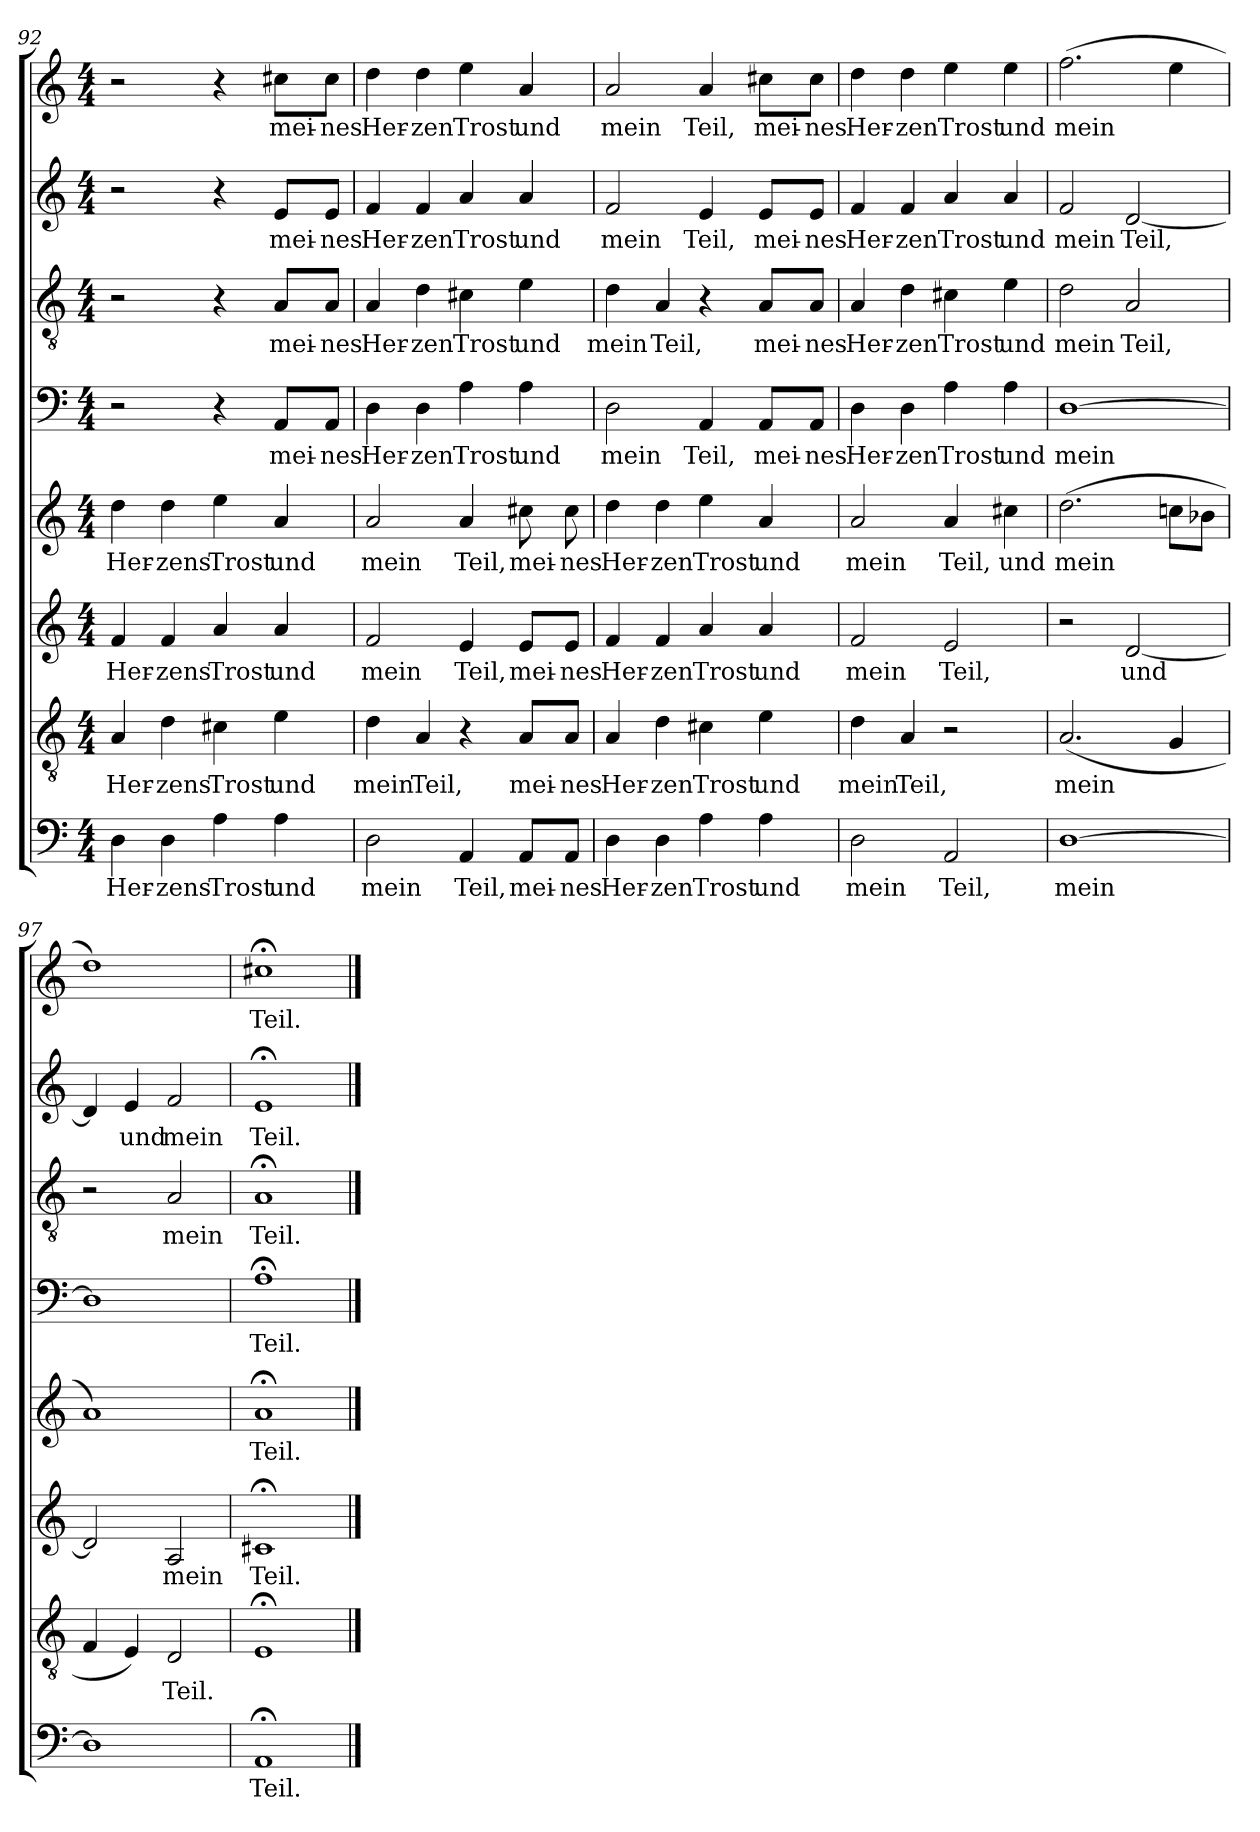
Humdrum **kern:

**kern	**text	**kern	**text	**kern	**text	**kern	**text	**kern	**text	**kern	**text	**kern	**text	**kern	**text
*part8	*part8	*part7	*part7	*part6	*part6	*part5	*part5	*part4	*part4	*part3	*part3	*part2	*part2	*part1	*part1
*staff8	*staff8	*staff7	*staff7	*staff6	*staff6	*staff5	*staff5	*staff4	*staff4	*staff3	*staff3	*staff2	*staff2	*staff1	*staff1
*clefF4	*	*clefGv2	*	*clefG2	*	*clefG2	*	*clefF4	*	*clefGv2	*	*clefG2	*	*clefG2	*
*k[]	*	*k[]	*	*k[]	*	*k[]	*	*k[]	*	*k[]	*	*k[]	*	*k[]	*
*C:	*	*C:	*	*C:	*	*C:	*	*C:	*	*C:	*	*C:	*	*C:	*
*M4/4	*	*M4/4	*	*M4/4	*	*M4/4	*	*M4/4	*	*M4/4	*	*M4/4	*	*M4/4	*
=92	=92	=92	=92	=92	=92	=92	=92	=92	=92	=92	=92	=92	=92	=92	=92
!	!LO:LY:b	!	!LO:LY:b	!	!LO:LY:b	!	!LO:LY:b	!	!	!	!	!	!	!	!
4D\	Her-	4A/	Her-	4f/	Her-	4dd\	Her-	2r	.	2r	.	2r	.	2r	.
!	!LO:LY:b	!	!LO:LY:b	!	!LO:LY:b	!	!LO:LY:b	!	!	!	!	!	!	!	!
4D\	-zens	4d\	-zens	4f/	-zens	4dd\	-zens	.	.	.	.	.	.	.	.
!	!LO:LY:b	!	!LO:LY:b	!	!LO:LY:b	!	!LO:LY:b	!	!	!	!	!	!	!	!
4A\	Trost	4c#X\	Trost	4a/	Trost	4ee\	Trost	4r	.	4r	.	4r	.	4r	.
!	!LO:LY:b	!	!LO:LY:b	!	!LO:LY:b	!	!LO:LY:b	!	!LO:LY:b	!	!LO:LY:b	!	!LO:LY:b	!	!LO:LY:b
4A\	und	4e\	und	4a/	und	4a/	und	8AA/L	mei-	8A/L	mei-	8e/L	mei-	8cc#X\L	mei-
!	!	!	!	!	!	!	!	!	!LO:LY:b	!	!LO:LY:b	!	!LO:LY:b	!	!LO:LY:b
.	.	.	.	.	.	.	.	8AA/J	-nes	8A/J	-nes	8e/J	-nes	8cc#\J	-nes
!!LO:PB:g=z
=93	=93	=93	=93	=93	=93	=93	=93	=93	=93	=93	=93	=93	=93	=93	=93
!	!LO:LY:b	!	!LO:LY:b	!	!LO:LY:b	!	!LO:LY:b	!	!LO:LY:b	!	!LO:LY:b	!	!LO:LY:b	!	!LO:LY:b
2D\	mein	4d\	mein	2f/	mein	2a/	mein	4D\	Her-	4A/	Her-	4f/	Her-	4dd\	Her-
!	!	!	!LO:LY:b	!	!	!	!	!	!LO:LY:b	!	!LO:LY:b	!	!LO:LY:b	!	!LO:LY:b
.	.	4A/	Teil,	.	.	.	.	4D\	-zen	4d\	-zen	4f/	-zen	4dd\	-zen
!	!LO:LY:b	!	!	!	!LO:LY:b	!	!LO:LY:b	!	!LO:LY:b	!	!LO:LY:b	!	!LO:LY:b	!	!LO:LY:b
4AA/	Teil,	4r	.	4e/	Teil,	4a/	Teil,	4A\	Trost	4c#X\	Trost	4a/	Trost	4ee\	Trost
!	!LO:LY:b	!	!LO:LY:b	!	!LO:LY:b	!	!LO:LY:b	!	!LO:LY:b	!	!LO:LY:b	!	!LO:LY:b	!	!LO:LY:b
8AA/L	mei-	8A/L	mei-	8e/L	mei-	8cc#X\	mei-	4A\	und	4e\	und	4a/	und	4a/	und
!	!LO:LY:b	!	!LO:LY:b	!	!LO:LY:b	!	!LO:LY:b	!	!	!	!	!	!	!	!
8AA/J	-nes	8A/J	-nes	8e/J	-nes	8cc#\	-nes	.	.	.	.	.	.	.	.
=94	=94	=94	=94	=94	=94	=94	=94	=94	=94	=94	=94	=94	=94	=94	=94
!	!LO:LY:b	!	!LO:LY:b	!	!LO:LY:b	!	!LO:LY:b	!	!LO:LY:b	!	!LO:LY:b	!	!LO:LY:b	!	!LO:LY:b
4D\	Her-	4A/	Her-	4f/	Her-	4dd\	Her-	2D\	mein	4d\	mein	2f/	mein	2a/	mein
!	!LO:LY:b	!	!LO:LY:b	!	!LO:LY:b	!	!LO:LY:b	!	!	!	!LO:LY:b	!	!	!	!
4D\	-zen	4d\	-zen	4f/	-zen	4dd\	-zen	.	.	4A/	Teil,	.	.	.	.
!	!LO:LY:b	!	!LO:LY:b	!	!LO:LY:b	!	!LO:LY:b	!	!LO:LY:b	!	!	!	!LO:LY:b	!	!LO:LY:b
4A\	Trost	4c#X\	Trost	4a/	Trost	4ee\	Trost	4AA/	Teil,	4r	.	4e/	Teil,	4a/	Teil,
!	!LO:LY:b	!	!LO:LY:b	!	!LO:LY:b	!	!LO:LY:b	!	!LO:LY:b	!	!LO:LY:b	!	!LO:LY:b	!	!LO:LY:b
4A\	und	4e\	und	4a/	und	4a/	und	8AA/L	mei-	8A/L	mei-	8e/L	mei-	8cc#X\L	mei-
!	!	!	!	!	!	!	!	!	!LO:LY:b	!	!LO:LY:b	!	!LO:LY:b	!	!LO:LY:b
.	.	.	.	.	.	.	.	8AA/J	-nes	8A/J	-nes	8e/J	-nes	8cc#\J	-nes
=95	=95	=95	=95	=95	=95	=95	=95	=95	=95	=95	=95	=95	=95	=95	=95
!	!LO:LY:b	!	!LO:LY:b	!	!LO:LY:b	!	!LO:LY:b	!	!LO:LY:b	!	!LO:LY:b	!	!LO:LY:b	!	!LO:LY:b
2D\	mein	4d\	mein	2f/	mein	2a/	mein	4D\	Her-	4A/	Her-	4f/	Her-	4dd\	Her-
!	!	!	!LO:LY:b	!	!	!	!	!	!LO:LY:b	!	!LO:LY:b	!	!LO:LY:b	!	!LO:LY:b
.	.	4A/	Teil,	.	.	.	.	4D\	-zen	4d\	-zen	4f/	-zen	4dd\	-zen
!	!LO:LY:b	!	!	!	!LO:LY:b	!	!LO:LY:b	!	!LO:LY:b	!	!LO:LY:b	!	!LO:LY:b	!	!LO:LY:b
2AA/	Teil,	2r	.	2e/	Teil,	4a/	Teil,	4A\	Trost	4c#X\	Trost	4a/	Trost	4ee\	Trost
!	!	!	!	!	!	!	!LO:LY:b	!	!LO:LY:b	!	!LO:LY:b	!	!LO:LY:b	!	!LO:LY:b
.	.	.	.	.	.	4cc#X\	und	4A\	und	4e\	und	4a/	und	4ee\	und
=96	=96	=96	=96	=96	=96	=96	=96	=96	=96	=96	=96	=96	=96	=96	=96
!	!LO:LY:b	!	!LO:LY:b	!	!	!	!LO:LY:b	!	!LO:LY:b	!	!LO:LY:b	!	!LO:LY:b	!	!LO:LY:b
[1D	mein	(<2.A/	mein	2r	.	(>2.dd\	mein	[1D	mein	2d\	mein	2f/	mein	(>2.ff\	mein
!	!	!	!	!	!LO:LY:b	!	!	!	!	!	!LO:LY:b	!	!LO:LY:b	!	!
.	.	.	.	[2d/	und	.	.	.	.	2A/	Teil,	[2d/	Teil,	.	.
.	.	4G/	.	.	.	8ccn\L	.	.	.	.	.	.	.	4ee\	.
.	.	.	.	.	.	8b-X\J	.	.	.	.	.	.	.	.	.
=97	=97	=97	=97	=97	=97	=97	=97	=97	=97	=97	=97	=97	=97	=97	=97
1D]	.	4F/	.	2d/]	.	1a)	.	1D]	.	2r	.	4d/]	.	1dd)	.
!	!	!	!	!	!	!	!	!	!	!	!	!	!LO:LY:b	!	!
.	.	4E/)	.	.	.	.	.	.	.	.	.	4e/	und	.	.
!	!	!	!LO:LY:b	!	!LO:LY:b	!	!	!	!	!	!LO:LY:b	!	!LO:LY:b	!	!
.	.	2D/	Teil.	2A/	mein	.	.	.	.	2A/	mein	2f/	mein	.	.
=98	=98	=98	=98	=98	=98	=98	=98	=98	=98	=98	=98	=98	=98	=98	=98
!	!LO:LY:b	!	!	!	!LO:LY:b	!	!LO:LY:b	!	!LO:LY:b	!	!LO:LY:b	!	!LO:LY:b	!	!LO:LY:b
1AA;	Teil.	1E;	.	1c#X;	Teil.	1a;	Teil.	1A;<	Teil.	1A;	Teil.	1e;	Teil.	1cc#X;<	Teil.
==	==	==	==	==	==	==	==	==	==	==	==	==	==	==	==
*-	*-	*-	*-	*-	*-	*-	*-	*-	*-	*-	*-	*-	*-	*-	*-
